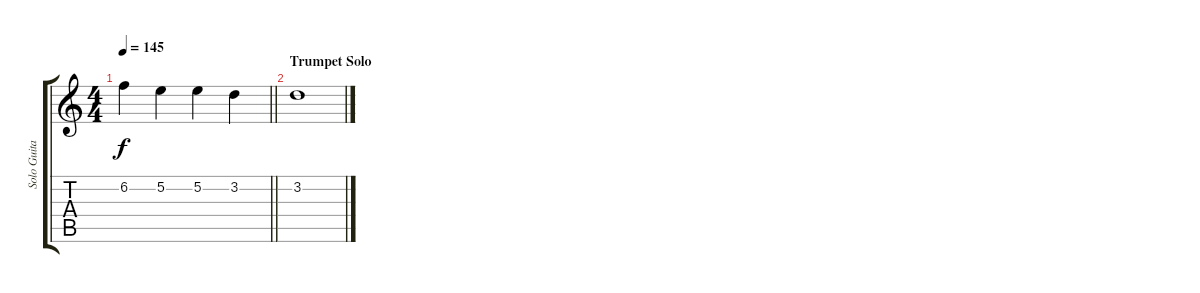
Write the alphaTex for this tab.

\track ("Solo Guitar I" "Solo Guita") {instrument overdrivenguitar}
\staff {score tabs}
\tuning (E4 B3 G3 D3 A2 E2) {hide}
\ts (4 4)
\tempo 145
\clef g2
\barLineRight lightlight
\ks c
6.2.4{dy f} 5.2.4 5.2.4 3.2.4 |
\section ("" "Trumpet Solo")
3.2.1
